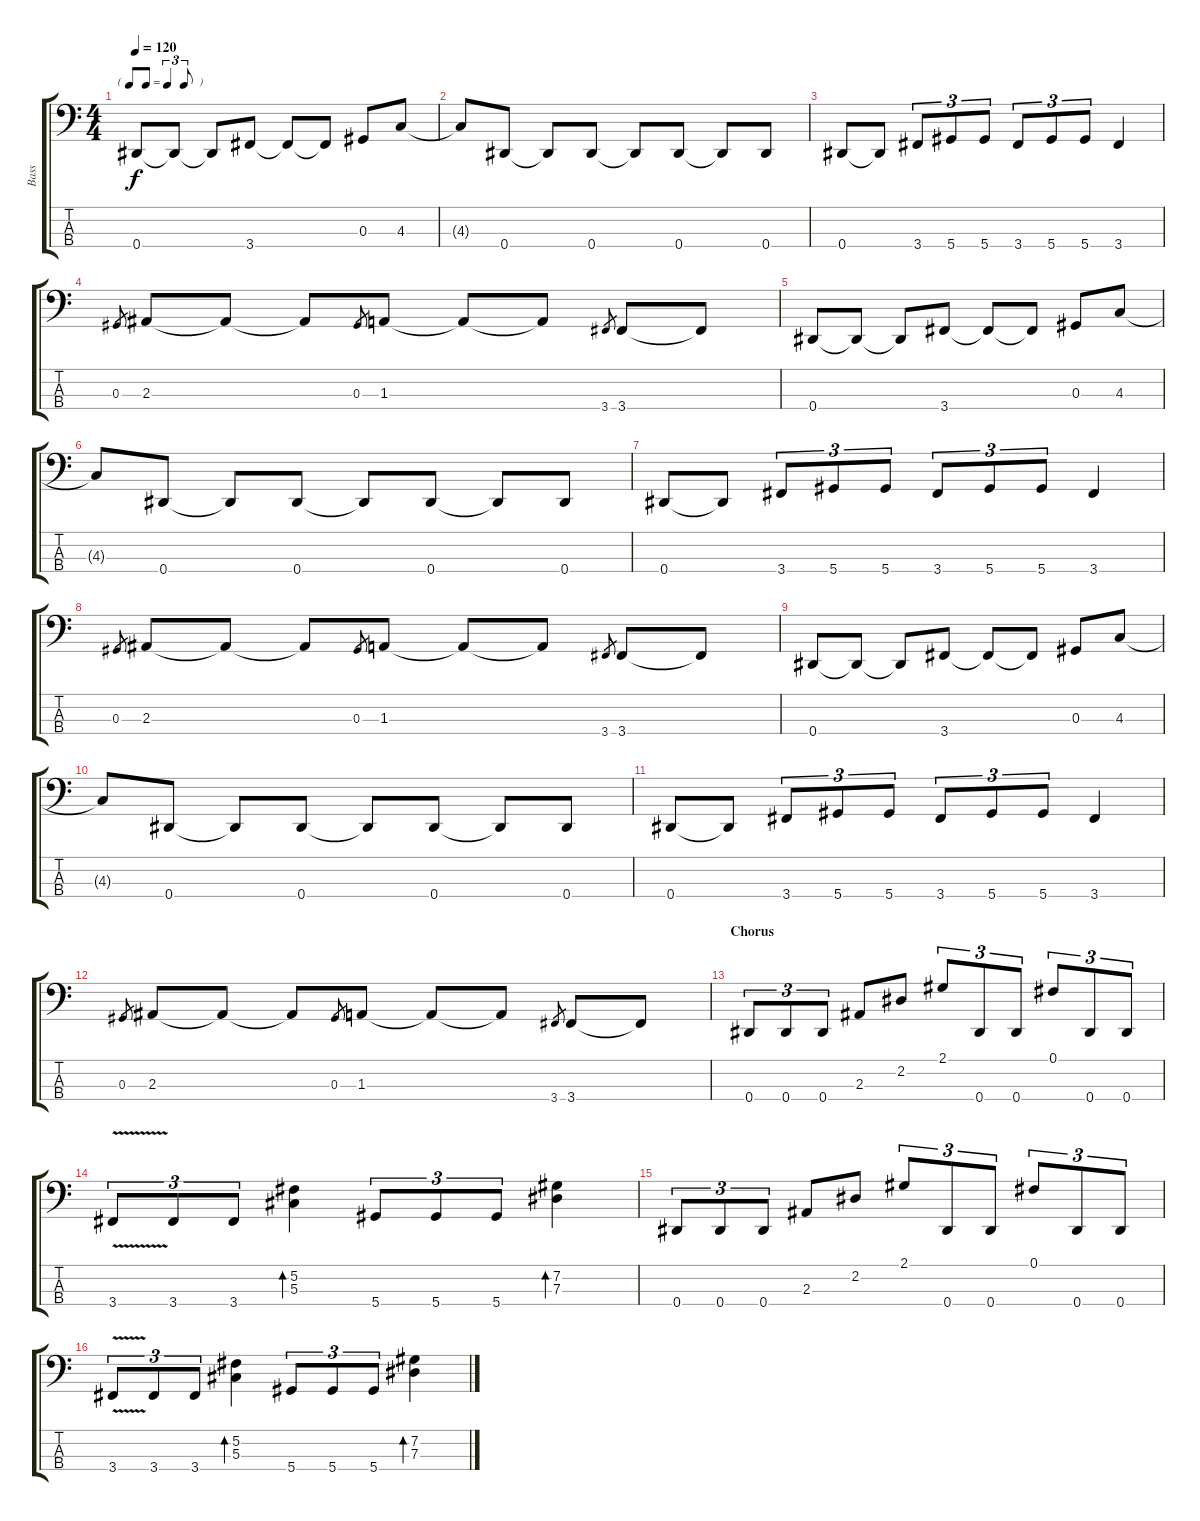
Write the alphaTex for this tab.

\track ("Bass" "Bass") {instrument electricbasspick}
\staff {score tabs}
\tuning (Gb2 Db2 Ab1 Eb1) {hide}
\ts (4 4)
\tf triplet8th
\tempo 120
\clef f4
\ks c
0.4.8{dy f} 0.4{t}.8 0.4{t}.8 3.4.8 3.4{t}.8 3.4{t}.8 0.3.8 4.3.8 |
4.3{t}.8 0.4.8 0.4{t}.8 0.4.8 0.4{t}.8 0.4.8 0.4{t}.8 0.4.8 |
0.4.8 0.4{t}.8 3.4.8{tu (3 2)} 5.4.8{tu (3 2)} 5.4.8{tu (3 2)} 3.4.8{tu (3 2)} 5.4.8{tu (3 2)} 5.4.8{tu (3 2)} 3.4.4 |
0.3.8{gr} 2.3.8 2.3{t}.8 2.3{t}.8 0.3.8{gr} 1.3.8 1.3{t}.8 1.3{t}.8 3.4.8{gr} 3.4.8 3.4{t}.8 |
0.4.8 0.4{t}.8 0.4{t}.8 3.4.8 3.4{t}.8 3.4{t}.8 0.3.8 4.3.8 |
4.3{t}.8 0.4.8 0.4{t}.8 0.4.8 0.4{t}.8 0.4.8 0.4{t}.8 0.4.8 |
0.4.8 0.4{t}.8 3.4.8{tu (3 2)} 5.4.8{tu (3 2)} 5.4.8{tu (3 2)} 3.4.8{tu (3 2)} 5.4.8{tu (3 2)} 5.4.8{tu (3 2)} 3.4.4 |
0.3.8{gr} 2.3.8 2.3{t}.8 2.3{t}.8 0.3.8{gr} 1.3.8 1.3{t}.8 1.3{t}.8 3.4.8{gr} 3.4.8 3.4{t}.8 |
0.4.8 0.4{t}.8 0.4{t}.8 3.4.8 3.4{t}.8 3.4{t}.8 0.3.8 4.3.8 |
4.3{t}.8 0.4.8 0.4{t}.8 0.4.8 0.4{t}.8 0.4.8 0.4{t}.8 0.4.8 |
0.4.8 0.4{t}.8 3.4.8{tu (3 2)} 5.4.8{tu (3 2)} 5.4.8{tu (3 2)} 3.4.8{tu (3 2)} 5.4.8{tu (3 2)} 5.4.8{tu (3 2)} 3.4.4 |
0.3.8{gr} 2.3.8 2.3{t}.8 2.3{t}.8 0.3.8{gr} 1.3.8 1.3{t}.8 1.3{t}.8 3.4.8{gr} 3.4.8 3.4{t}.8 |
\section ("" "Chorus")
0.4.8{tu (3 2)} 0.4.8{tu (3 2)} 0.4.8{tu (3 2)} 2.3.8 2.2.8 2.1.8{tu (3 2)} 0.4.8{tu (3 2)} 0.4.8{tu (3 2)} 0.1.8{tu (3 2)} 0.4.8{tu (3 2)} 0.4.8{tu (3 2)} |
3.4{v}.8{tu (3 2)} 3.4.8{tu (3 2)} 3.4.8{tu (3 2)} (5.2 5.3).4{bd 120} 5.4.8{tu (3 2)} 5.4.8{tu (3 2)} 5.4.8{tu (3 2)} (7.2 7.3).4{bd 120} |
0.4.8{tu (3 2)} 0.4.8{tu (3 2)} 0.4.8{tu (3 2)} 2.3.8 2.2.8 2.1.8{tu (3 2)} 0.4.8{tu (3 2)} 0.4.8{tu (3 2)} 0.1.8{tu (3 2)} 0.4.8{tu (3 2)} 0.4.8{tu (3 2)} |
3.4{v}.8{tu (3 2)} 3.4.8{tu (3 2)} 3.4.8{tu (3 2)} (5.2 5.3).4{bd 120} 5.4.8{tu (3 2)} 5.4.8{tu (3 2)} 5.4.8{tu (3 2)} (7.2 7.3).4{bd 120}
